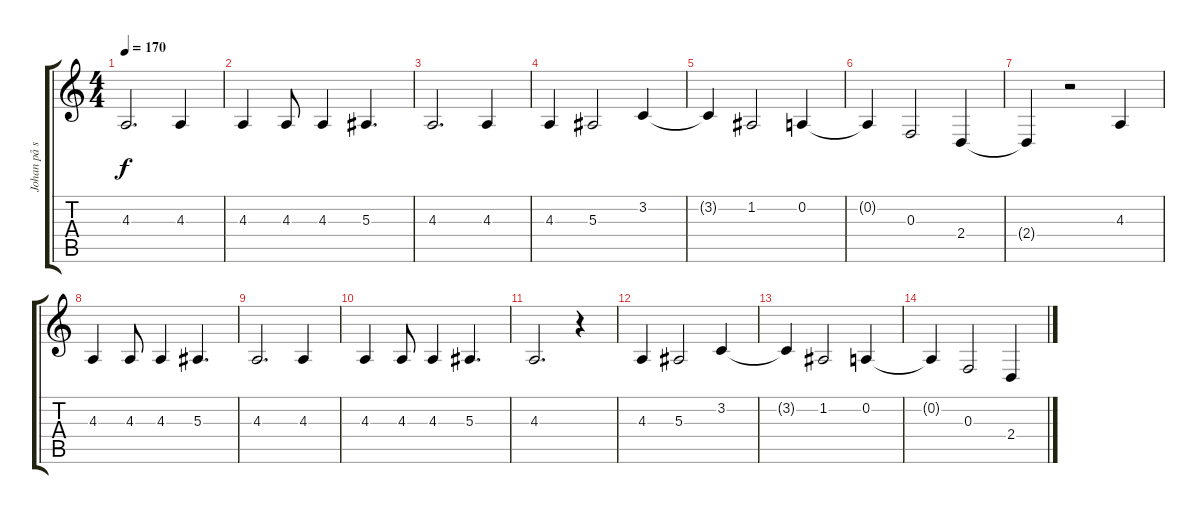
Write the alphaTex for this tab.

\track ("Johan på sång haha" "Johan på s") {instrument cello}
\staff {score tabs}
\tuning (D4 A3 F3 C3 G2 D2) {hide}
\ts (4 4)
\tempo 170
\clef g2
\ks c
4.3.2{d dy f} 4.3.4 |
4.3.4 4.3.8 4.3.4 5.3.4{d} |
4.3.2{d} 4.3.4 |
4.3.4 5.3.2 3.2.4 |
3.2{t}.4 1.2.2 0.2.4 |
0.2{t}.4 0.3.2 2.4.4 |
2.4{t}.4 r.2 4.3.4 |
4.3.4 4.3.8 4.3.4 5.3.4{d} |
4.3.2{d} 4.3.4 |
4.3.4 4.3.8 4.3.4 5.3.4{d} |
4.3.2{d} r.4 |
4.3.4 5.3.2 3.2.4 |
3.2{t}.4 1.2.2 0.2.4 |
0.2{t}.4 0.3.2 2.4.4
